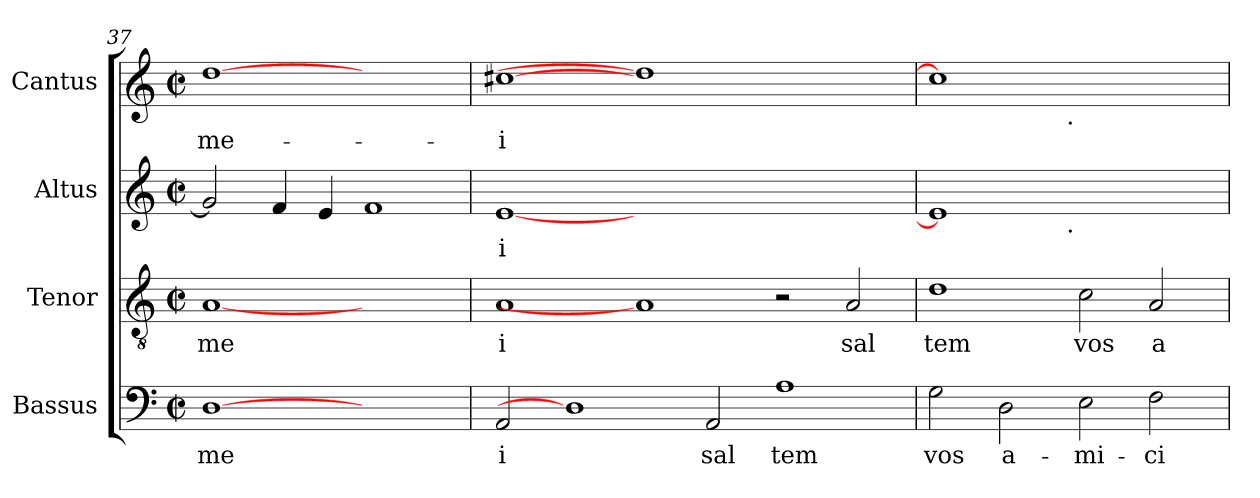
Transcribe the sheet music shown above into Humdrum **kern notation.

**kern	**text	**kern	**text	**kern	**text	**kern	**text
*part4	*part4	*part3	*part3	*part2	*part2	*part1	*part1
*staff4	*staff4	*staff3	*staff3	*staff2	*staff2	*staff1	*staff1
*I"Bassus	*	*I"Tenor	*	*I"Altus	*	*I"Cantus	*
*clefF4	*	*clefGv2	*	*clefG2	*	*clefG2	*
*M2/2	*	*M2/2	*	*M2/2	*	*M2/2	*
*met(c|)	*	*met(c|)	*	*met(c|)	*	*met(c|)	*
=37	=37	=37	=37	=37	=37	=37	=37
!	!LO:LY:b:cj	!	!LO:LY:b:cj	!	!	!	!LO:LY:b:cj
[1D	me	[1A	me	2g/]	.	[1dd	me-
.	.	.	.	4f/	.	.	.
.	.	.	.	4e/	.	.	.
1ryy	.	1ryy	.	1f	.	1ryy	.
=38	=38	=38	=38	=38	=38	=38	=38
!	!LO:LY:b:cj	!	!LO:LY:b:cj	!	!LO:LY:b:cj	!	!LO:LY:b:cj
2AA/	i	1A	i	[1e	i	[1cc#X	-i
1D]	.	.	.	.	.	.	.
.	.	1A]	.	0ryy	.	1dd]	.
!	!LO:LY:b:cj	!	!	!	!	!	!
2AA/	sal	.	.	.	.	.	.
!	!LO:LY:b:cj	!	!	!	!	!	!
1A	tem	2r	.	.	.	1ryy	.
!	!	!	!LO:LY:b:cj	!	!	!	!
.	.	2A/	sal	.	.	.	.
!!LO:LB:g=z
=39	=39	=39	=39	=39	=39	=39	=39
!	!LO:LY:b:cj	!	!LO:LY:b:cj	!	!	!	!
*	*	*	*	*^	*	*^	*
2G\	vos	1d	tem	1e]	2ryy	.	1cc#]	2ryy	.
!	!LO:LY:b:cj	!	!	!	!	!	!	!	!
2D\	a-	.	.	.	4...ryy	.	.	4...ryy	.
!	!	!	!	!	!	!	!	!LO:TX:b:t=.	!
!	!	!	!	!	!LO:TX:b:t=.	!	!	!	!
.	.	.	.	.	1ryy	.	.	1ryy	.
!	!LO:LY:b:cj	!	!LO:LY:b:cj	!	!	!	!	!	!
2E\	-mi-	2c\	vos	1ryy	.	.	1ryy	.	.
!	!LO:LY:b:cj	!	!LO:LY:b:cj	!	!	!	!	!	!
2F\	-ci	2A/	a	.	.	.	.	.	.
.	.	.	.	.	32ryy	.	.	32ryy	.
*	*	*	*	*v	*v	*	*	*	*
*	*	*	*	*	*	*v	*v	*
=	=	=	=	=	=	=	=
*-	*-	*-	*-	*-	*-	*-	*-
